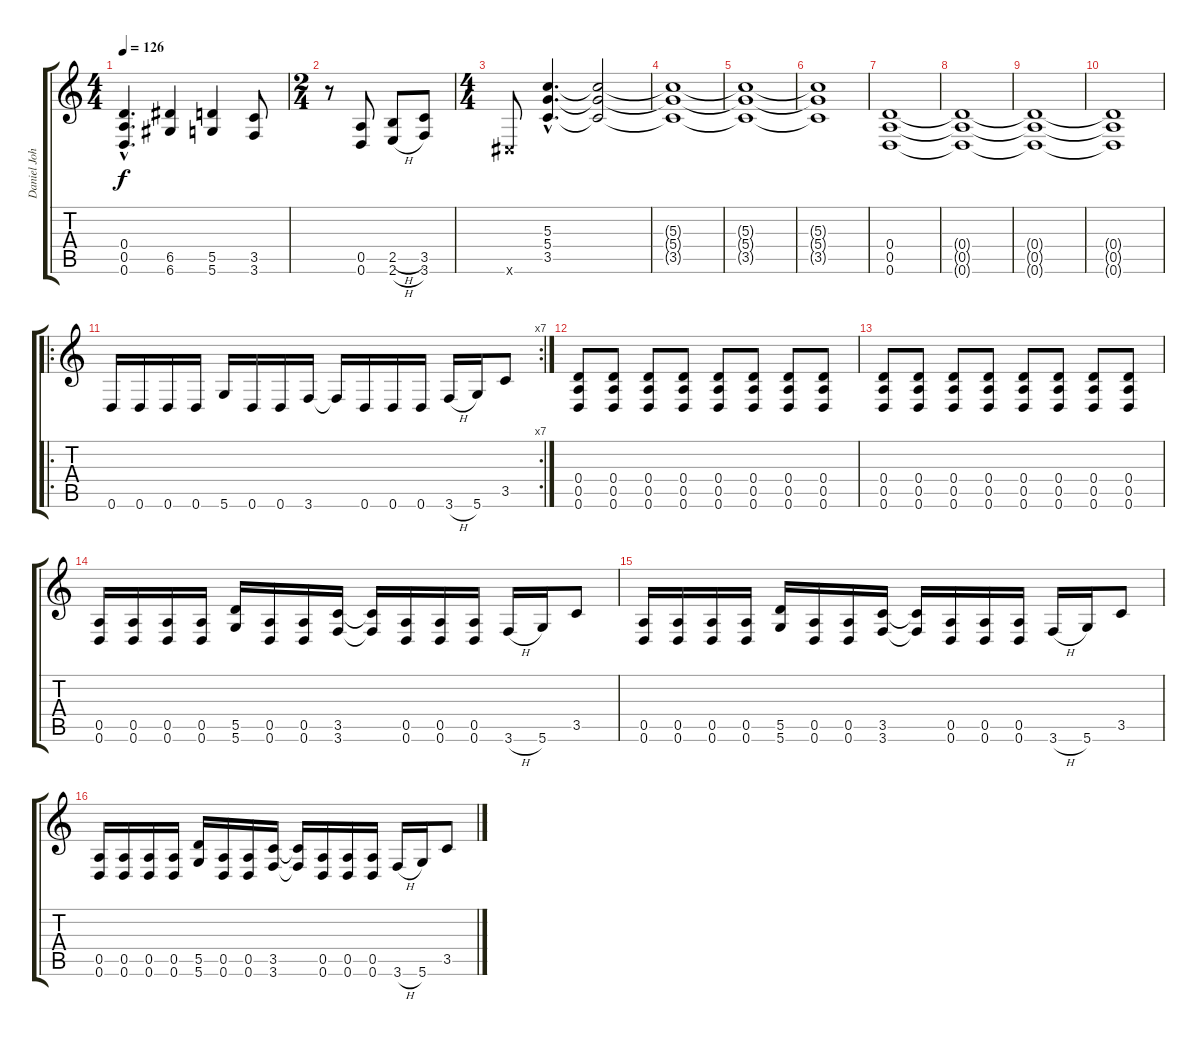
\track ("Daniel Johns (gtr2)" "Daniel Joh") {instrument distortionguitar}
\staff {score tabs}
\tuning (E4 B3 G3 D3 A2 D2) {hide}
\ts (4 4)
\tempo 126
\clef g2
\ks c
(0.4{hac} 0.5{hac} 0.6{hac}).4{d dy f} (6.5 6.6).4 (5.5 5.6).4 (3.5 3.6).8 |
\ts (2 4)
r.8 (0.5 0.6).8 (2.5{h} 2.6{h}).8 (3.5 3.6).8 |
\ts (4 4)
-1.6{x}.8 (5.3{hac} 5.4{hac} 3.5{hac}).4{d} (5.3{t} 5.4{t} 3.5{t}).2 |
(5.3{t} 5.4{t} 3.5{t}).1 |
(5.3{t} 5.4{t} 3.5{t}).1 |
(5.3{t} 5.4{t} 3.5{t}).1 |
(0.4 0.5 0.6).1 |
(0.4{t} 0.5{t} 0.6{t}).1 |
(0.4{t} 0.5{t} 0.6{t}).1 |
(0.4{t} 0.5{t} 0.6{t}).1 |
\ro
\rc 7
0.6.16 0.6.16 0.6.16 0.6.16 5.6.16 0.6.16 0.6.16 3.6.16 3.6{t}.16 0.6.16 0.6.16 0.6.16 3.6{h}.16 5.6.16 3.5.8 |
(0.4 0.5 0.6).8 (0.4 0.5 0.6).8 (0.4 0.5 0.6).8 (0.4 0.5 0.6).8 (0.4 0.5 0.6).8 (0.4 0.5 0.6).8 (0.4 0.5 0.6).8 (0.4 0.5 0.6).8 |
(0.4 0.5 0.6).8 (0.4 0.5 0.6).8 (0.4 0.5 0.6).8 (0.4 0.5 0.6).8 (0.4 0.5 0.6).8 (0.4 0.5 0.6).8 (0.4 0.5 0.6).8 (0.4 0.5 0.6).8 |
(0.5 0.6).16 (0.5 0.6).16 (0.5 0.6).16 (0.5 0.6).16 (5.5 5.6).16 (0.5 0.6).16 (0.5 0.6).16 (3.5 3.6).16 (3.5{t} 3.6{t}).16 (0.5 0.6).16 (0.5 0.6).16 (0.5 0.6).16 3.6{h}.16 5.6.16 3.5.8 |
(0.5 0.6).16 (0.5 0.6).16 (0.5 0.6).16 (0.5 0.6).16 (5.5 5.6).16 (0.5 0.6).16 (0.5 0.6).16 (3.5 3.6).16 (3.5{t} 3.6{t}).16 (0.5 0.6).16 (0.5 0.6).16 (0.5 0.6).16 3.6{h}.16 5.6.16 3.5.8 |
(0.5 0.6).16 (0.5 0.6).16 (0.5 0.6).16 (0.5 0.6).16 (5.5 5.6).16 (0.5 0.6).16 (0.5 0.6).16 (3.5 3.6).16 (3.5{t} 3.6{t}).16 (0.5 0.6).16 (0.5 0.6).16 (0.5 0.6).16 3.6{h}.16 5.6.16 3.5.8
